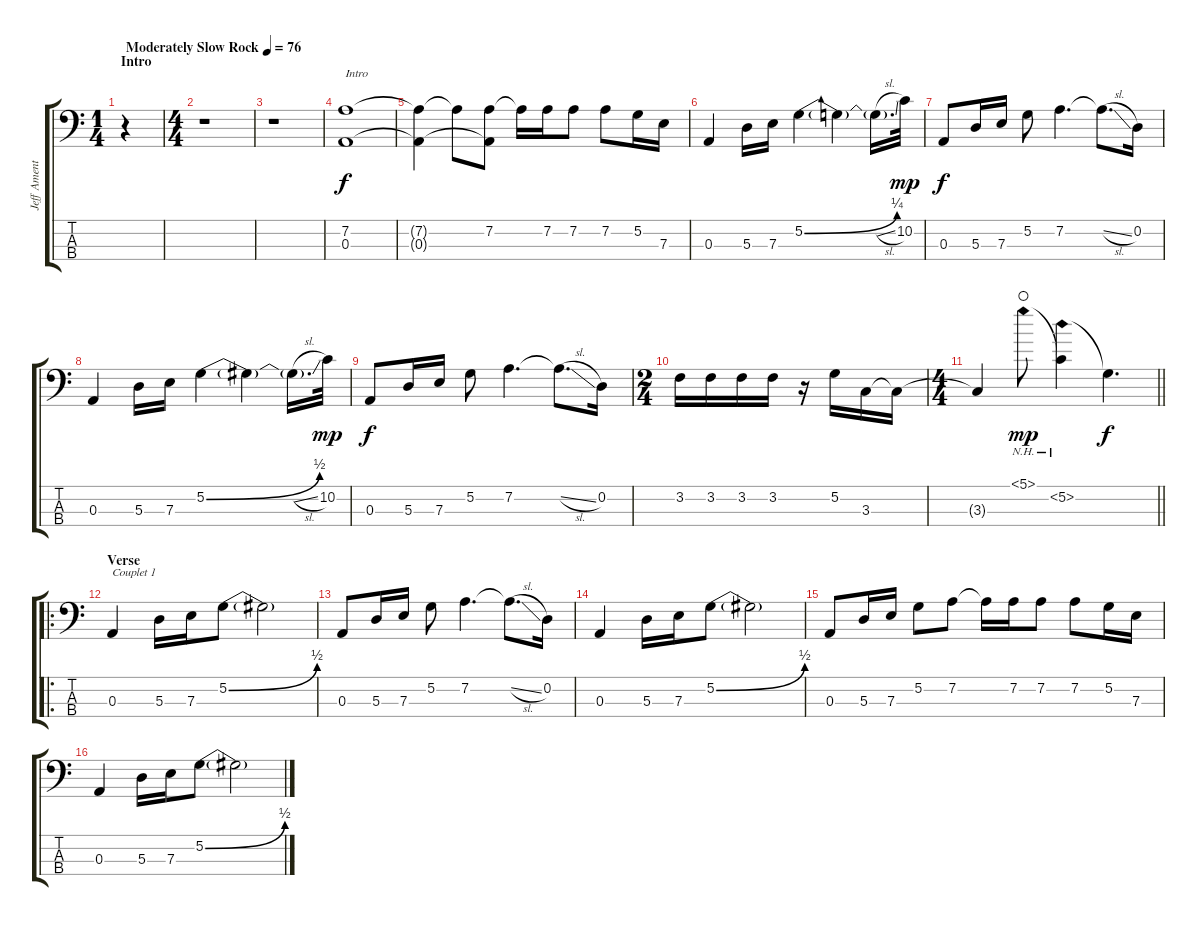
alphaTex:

\track ("Jeff Ament" "Jeff Ament") {instrument electricbassfinger}
\staff {score tabs}
\tuning (G2 D2 A1 E1) {hide}
\ts (1 4)
\section ("" "Intro")
\tempo (76 "Moderately Slow Rock")
\clef f4
\ks c
r.4{dy f instrument electricbassfinger} |
\ts (4 4)
r.1 |
r.1 |
(7.2 0.3).1{txt "Intro"} |
(7.2{t} 0.3{t}).4 7.2{t}.8 (7.2 0.3{t}).8 7.2{t}.16 7.2.16 7.2.8 7.2.8 5.2.16 7.3.16 |
0.3.4 5.3.16 7.3.16 5.2{be (bend 0 0 60 1)}.4 5.2{t}.4 5.2{sl t}.16{d} 10.2.32{dy mp} |
0.3.8{dy f} 5.3.16 7.3.16 5.2.8 7.2.4{d} 7.2{sl t}.8{d} 0.2.16 |
0.3.4 5.3.16 7.3.16 5.2{be (bend 0 0 60 2)}.4 5.2{t}.4 5.2{sl t}.16{d} 10.2.32{dy mp} |
0.3.8{dy f} 5.3.16 7.3.16 5.2.8 7.2.4{d} 7.2{sl t}.8{d} 0.2.16 |
\ts (2 4)
3.2.16 3.2.16 3.2.16 3.2.16 r.16 5.2.16 3.3.16 3.3{t}.16 |
\ts (4 4)
\barLineRight lightlight
3.3{t}.4 5.1{nh}.8{dy mp volume 6 waho} (5.1{t} 5.2{nh}).4 5.2{t}.4{d dy f} |
\ro
\section ("" "Verse")
0.3.4{txt "Couplet 1" volume 2} 5.3.16 7.3.16 5.2{be (bend 0 0 60 2)}.8 5.2{t}.2 |
0.3.8 5.3.16 7.3.16 5.2.8 7.2.4{d} 7.2{sl t}.8{d} 0.2.16 |
0.3.4 5.3.16 7.3.16 5.2{be (bend 0 0 60 2)}.8 5.2{t}.2 |
0.3.8 5.3.16 7.3.16 5.2.8 7.2.8 7.2{t}.16 7.2.16 7.2.8 7.2.8 5.2.16 7.3.16 |
0.3.4 5.3.16 7.3.16 5.2{be (bend 0 0 60 2)}.8 5.2{t}.2
